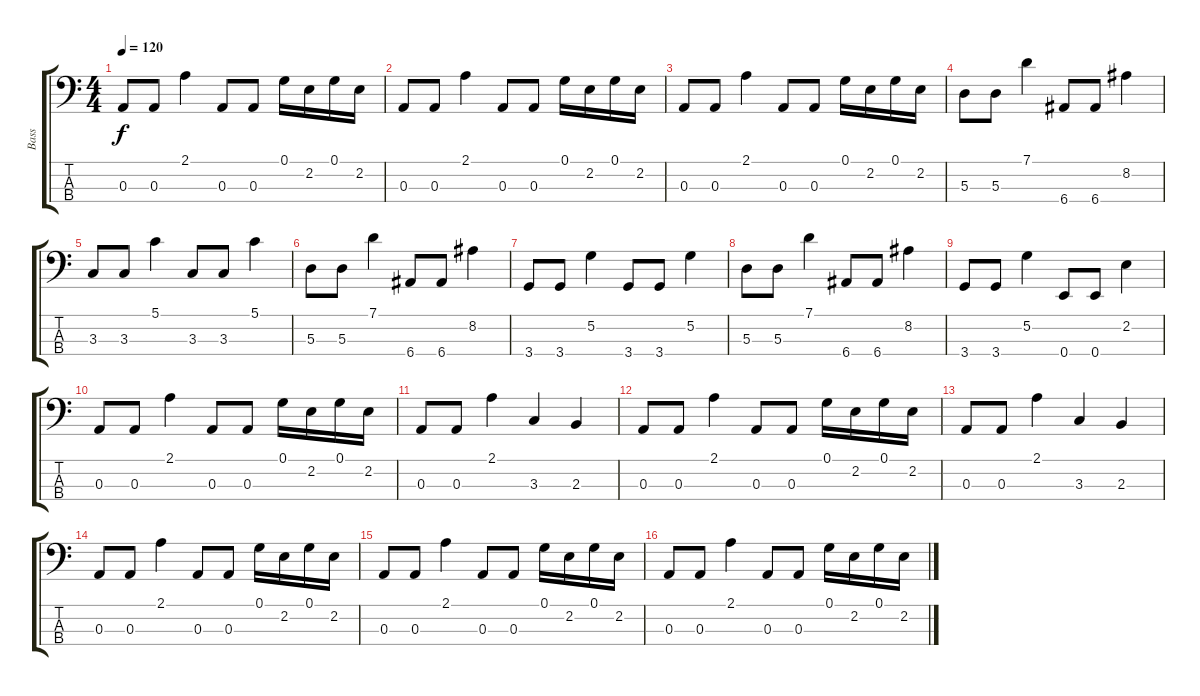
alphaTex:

\track ("Bass" "Bass") {instrument electricbassfinger}
\staff {score tabs}
\tuning (G2 D2 A1 E1) {hide}
\ts (4 4)
\tempo 120
\clef f4
\ks c
0.3.8{dy f} 0.3.8 2.1.4 0.3.8 0.3.8 0.1.16 2.2.16 0.1.16 2.2.16 |
0.3.8 0.3.8 2.1.4 0.3.8 0.3.8 0.1.16 2.2.16 0.1.16 2.2.16 |
0.3.8 0.3.8 2.1.4 0.3.8 0.3.8 0.1.16 2.2.16 0.1.16 2.2.16 |
5.3.8 5.3.8 7.1.4 6.4.8 6.4.8 8.2.4 |
3.3.8 3.3.8 5.1.4 3.3.8 3.3.8 5.1.4 |
5.3.8 5.3.8 7.1.4 6.4.8 6.4.8 8.2.4 |
3.4.8 3.4.8 5.2.4 3.4.8 3.4.8 5.2.4 |
5.3.8 5.3.8 7.1.4 6.4.8 6.4.8 8.2.4 |
3.4.8 3.4.8 5.2.4 0.4.8 0.4.8 2.2.4 |
0.3.8 0.3.8 2.1.4 0.3.8 0.3.8 0.1.16 2.2.16 0.1.16 2.2.16 |
0.3.8 0.3.8 2.1.4 3.3.4 2.3.4 |
0.3.8 0.3.8 2.1.4 0.3.8 0.3.8 0.1.16 2.2.16 0.1.16 2.2.16 |
0.3.8 0.3.8 2.1.4 3.3.4 2.3.4 |
0.3.8 0.3.8 2.1.4 0.3.8 0.3.8 0.1.16 2.2.16 0.1.16 2.2.16 |
0.3.8 0.3.8 2.1.4 0.3.8 0.3.8 0.1.16 2.2.16 0.1.16 2.2.16 |
0.3.8 0.3.8 2.1.4 0.3.8 0.3.8 0.1.16 2.2.16 0.1.16 2.2.16
